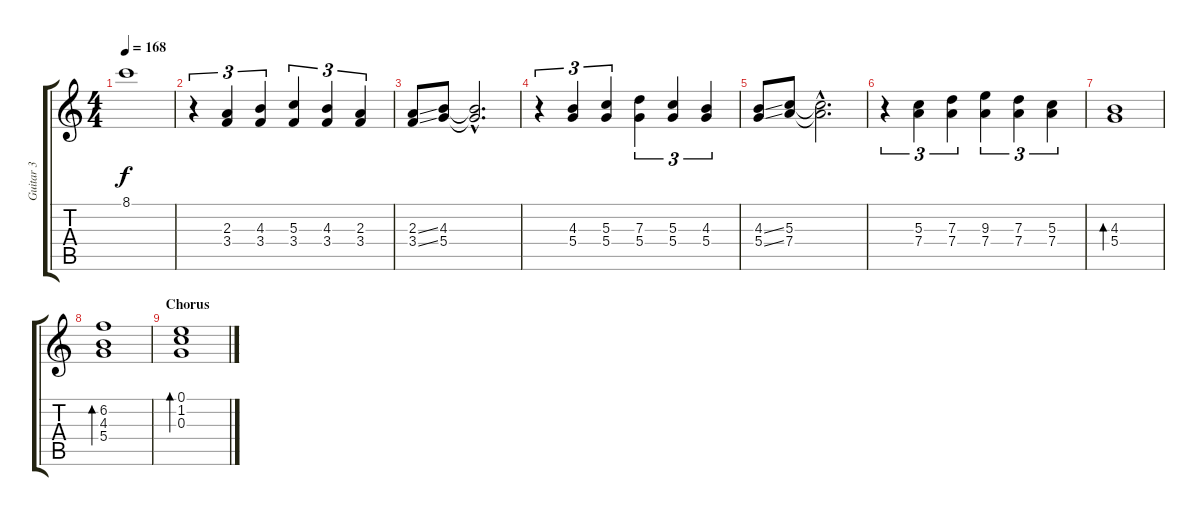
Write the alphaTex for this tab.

\track ("Guitar 3" "Guitar 3") {instrument electricguitarjazz}
\staff {score tabs}
\tuning (E4 B3 G3 D3 A2 E2) {hide}
\ts (4 4)
\tempo 168
\clef g2
\ks c
8.1.1{dy f} |
r.4{tu (3 2)} (2.3 3.4).4{tu (3 2)} (4.3 3.4).4{tu (3 2)} (5.3 3.4).4{tu (3 2)} (4.3 3.4).4{tu (3 2)} (2.3 3.4).4{tu (3 2)} |
(2.3{ss} 3.4{ss}).8 (4.3 5.4).8 (4.3{hac t} 5.4{hac t}).2{d} |
r.4{tu (3 2)} (4.3 5.4).4{tu (3 2)} (5.3 5.4).4{tu (3 2)} (7.3 5.4).4{tu (3 2)} (5.3 5.4).4{tu (3 2)} (4.3 5.4).4{tu (3 2)} |
(4.3{ss} 5.4{ss}).8 (5.3 7.4).8 (5.3{hac t} 7.4{hac t}).2{d} |
r.4{tu (3 2)} (5.3 7.4).4{tu (3 2)} (7.3 7.4).4{tu (3 2)} (9.3 7.4).4{tu (3 2)} (7.3 7.4).4{tu (3 2)} (5.3 7.4).4{tu (3 2)} |
(4.3 5.4).1{bd 240} |
(6.2 4.3 5.4).1{bd 240} |
\section ("" "Chorus")
(0.1 1.2 0.3).1{bd 240}
